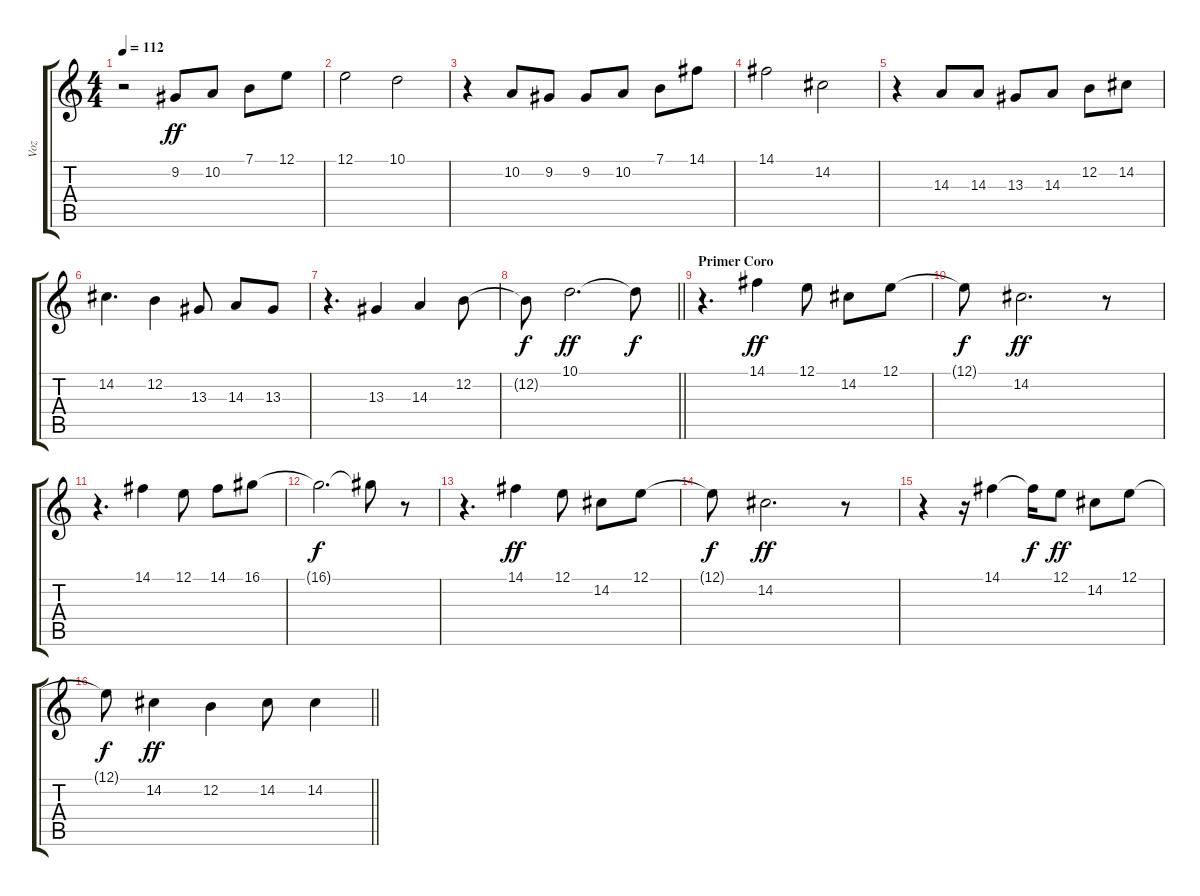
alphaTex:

\track ("Voz" "Voz") {instrument lead6voice}
\staff {score tabs}
\tuning (E4 B3 G3 D3 A2 E2) {hide}
\ts (4 4)
\tempo 112
\clef g2
\ks c
r.2{dy ff} 9.2.8 10.2.8 7.1.8 12.1.8 |
12.1.2 10.1.2 |
r.4 10.2.8 9.2.8 9.2.8 10.2.8 7.1.8 14.1.8 |
14.1.2 14.2.2 |
r.4 14.3.8 14.3.8 13.3.8 14.3.8 12.2.8 14.2.8 |
14.2.4{d} 12.2.4 13.3.8 14.3.8 13.3.8 |
r.4{d} 13.3.4 14.3.4 12.2.8 |
\barLineRight lightlight
12.2{t}.8{dy f} 10.1.2{d dy ff} 10.1{t}.8{dy f} |
\section ("" "Primer Coro")
r.4{d} 14.1.4{dy ff} 12.1.8 14.2.8 12.1.8 |
12.1{t}.8{dy f} 14.2.2{d dy ff} r.8 |
r.4{d} 14.1.4 12.1.8 14.1.8 16.1.8 |
16.1{t}.2{d dy f} 16.1{t}.8 r.8 |
r.4{d} 14.1.4{dy ff} 12.1.8 14.2.8 12.1.8 |
12.1{t}.8{dy f} 14.2.2{d dy ff} r.8 |
r.4 r.16 14.1.4 14.1{t}.16{dy f} 12.1.8{dy ff} 14.2.8 12.1.8 |
\barLineRight lightlight
12.1{t}.8{dy f} 14.2.4{dy ff} 12.2.4 14.2.8 14.2.4
